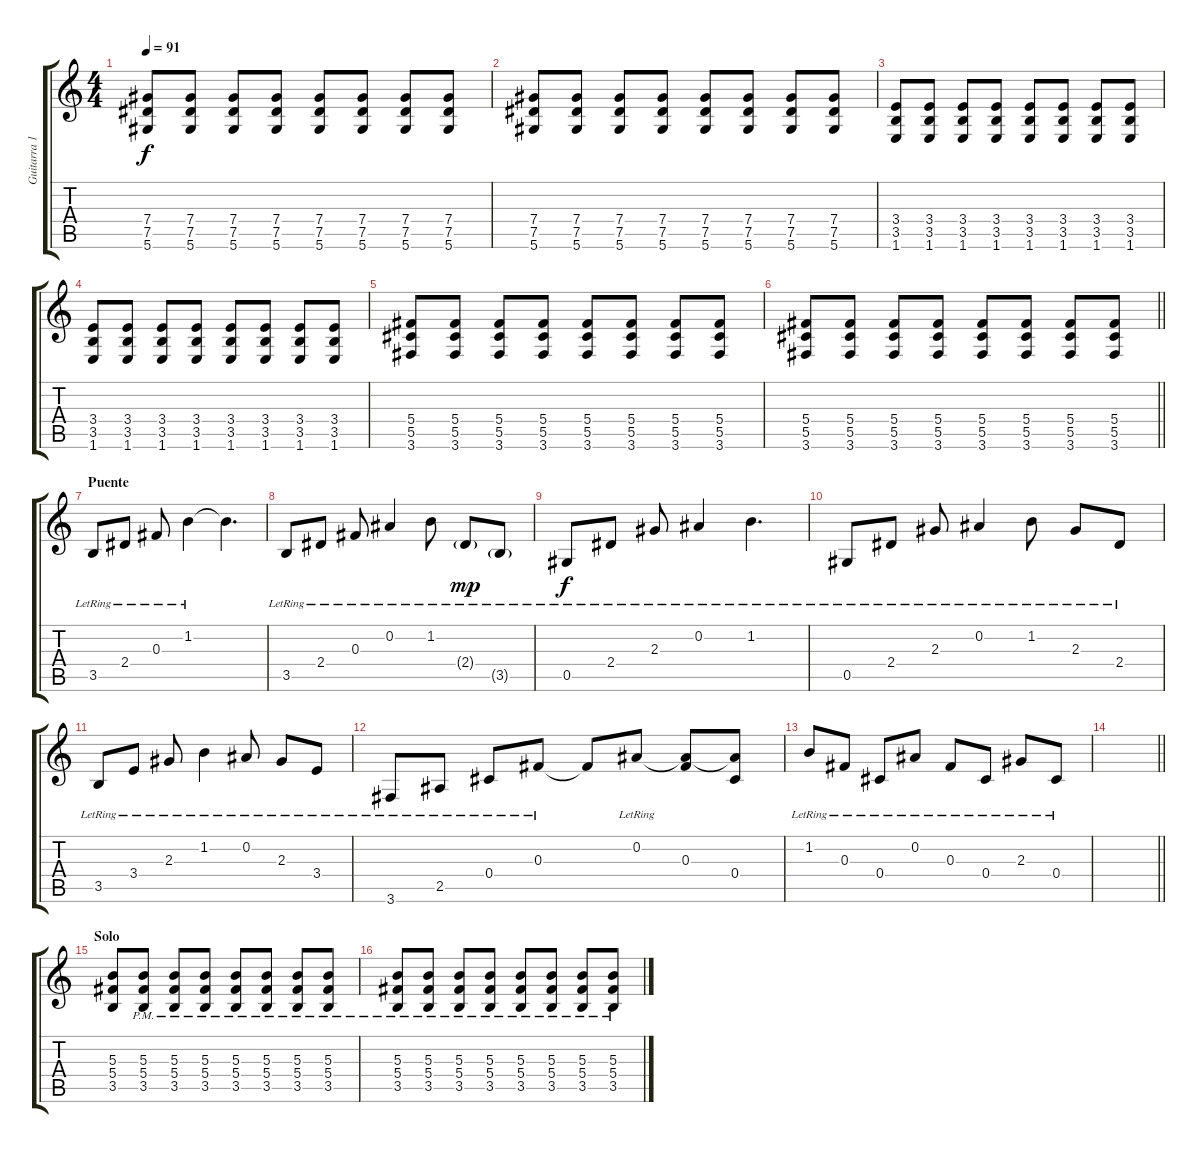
\track ("Guitarra 1" "Guitarra 1") {instrument distortionguitar}
\staff {score tabs}
\tuning (Eb4 Bb3 Gb3 Db3 Ab2 Eb2) {hide}
\ts (4 4)
\tempo 91
\clef g2
\ks c
(7.4 7.5 5.6).8{dy f} (7.4 7.5 5.6).8 (7.4 7.5 5.6).8 (7.4 7.5 5.6).8 (7.4 7.5 5.6).8 (7.4 7.5 5.6).8 (7.4 7.5 5.6).8 (7.4 7.5 5.6).8 |
(7.4 7.5 5.6).8 (7.4 7.5 5.6).8 (7.4 7.5 5.6).8 (7.4 7.5 5.6).8 (7.4 7.5 5.6).8 (7.4 7.5 5.6).8 (7.4 7.5 5.6).8 (7.4 7.5 5.6).8 |
(3.4 3.5 1.6).8 (3.4 3.5 1.6).8 (3.4 3.5 1.6).8 (3.4 3.5 1.6).8 (3.4 3.5 1.6).8 (3.4 3.5 1.6).8 (3.4 3.5 1.6).8 (3.4 3.5 1.6).8 |
(3.4 3.5 1.6).8 (3.4 3.5 1.6).8 (3.4 3.5 1.6).8 (3.4 3.5 1.6).8 (3.4 3.5 1.6).8 (3.4 3.5 1.6).8 (3.4 3.5 1.6).8 (3.4 3.5 1.6).8 |
(5.4 5.5 3.6).8 (5.4 5.5 3.6).8 (5.4 5.5 3.6).8 (5.4 5.5 3.6).8 (5.4 5.5 3.6).8 (5.4 5.5 3.6).8 (5.4 5.5 3.6).8 (5.4 5.5 3.6).8 |
\barLineRight lightlight
(5.4 5.5 3.6).8 (5.4 5.5 3.6).8 (5.4 5.5 3.6).8 (5.4 5.5 3.6).8 (5.4 5.5 3.6).8 (5.4 5.5 3.6).8 (5.4 5.5 3.6).8 (5.4 5.5 3.6).8 |
\section ("" "Puente")
3.5{lr}.8{instrument electricguitarclean} 2.4{lr}.8 0.3{lr}.8 1.2{lr}.4 1.2{t}.4{d} |
3.5{lr}.8 2.4{lr}.8 0.3{lr}.8 0.2{lr}.4 1.2{lr}.8 2.4{g lr}.8{dy mp} 3.5{g lr}.8 |
0.5{lr}.8{dy f} 2.4{lr}.8 2.3{lr}.8 0.2{lr}.4 1.2{lr}.4{d} |
0.5{lr}.8 2.4{lr}.8 2.3{lr}.8 0.2{lr}.4 1.2{lr}.8 2.3{lr}.8 2.4{lr}.8 |
3.5{lr}.8 3.4{lr}.8 2.3{lr}.8 1.2{lr}.4 0.2{lr}.8 2.3{lr}.8 3.4{lr}.8 |
3.6{lr}.8 2.5{lr}.8 0.4{lr}.8 0.3{lr}.8 0.3{t}.8 0.2{lr}.8 (0.2{t} 0.3).8 (0.2{t} 0.4).8 |
1.2{lr}.8 0.3{lr}.8 0.4{lr}.8 0.2{lr}.8 0.3{lr}.8 0.4{lr}.8 2.3{lr}.8 0.4{lr}.8 |
\barLineRight lightlight
|
\section ("" "Solo")
(5.3 5.4 3.5).8{instrument overdrivenguitar} (5.3{pm} 5.4{pm} 3.5{pm}).8 (5.3{pm} 5.4{pm} 3.5{pm}).8 (5.3{pm} 5.4{pm} 3.5{pm}).8 (5.3{pm} 5.4{pm} 3.5{pm}).8 (5.3{pm} 5.4{pm} 3.5{pm}).8 (5.3{pm} 5.4{pm} 3.5{pm}).8 (5.3{pm} 5.4{pm} 3.5{pm}).8 |
(5.3{pm} 5.4{pm} 3.5{pm}).8 (5.3{pm} 5.4{pm} 3.5{pm}).8 (5.3{pm} 5.4{pm} 3.5{pm}).8 (5.3{pm} 5.4{pm} 3.5{pm}).8 (5.3{pm} 5.4{pm} 3.5{pm}).8 (5.3{pm} 5.4{pm} 3.5{pm}).8 (5.3{pm} 5.4{pm} 3.5{pm}).8 (5.3{pm} 5.4{pm} 3.5{pm}).8
